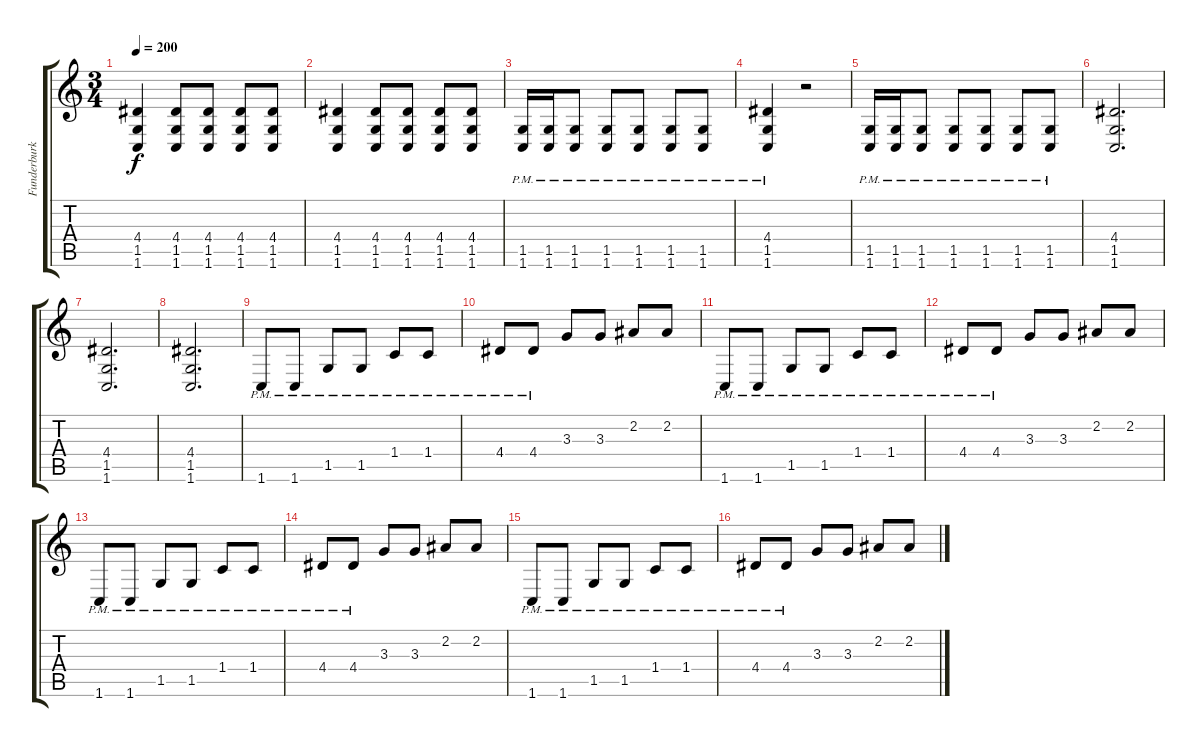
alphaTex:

\track ("Funderburk Rhythm" "Funderburk") {instrument overdrivenguitar}
\staff {score tabs}
\tuning (Db4 Ab3 E3 B2 Gb2 B1) {hide}
\ts (3 4)
\tempo 200
\clef g2
\ks c
(4.4 1.5 1.6).4{dy f} (4.4 1.5 1.6).8 (4.4 1.5 1.6).8 (4.4 1.5 1.6).8 (4.4 1.5 1.6).8 |
(4.4 1.5 1.6).4 (4.4 1.5 1.6).8 (4.4 1.5 1.6).8 (4.4 1.5 1.6).8 (4.4 1.5 1.6).8 |
(1.5{pm} 1.6{pm}).16 (1.5{pm} 1.6{pm}).16 (1.5{pm} 1.6{pm}).8 (1.5{pm} 1.6{pm}).8 (1.5{pm} 1.6{pm}).8 (1.5{pm} 1.6{pm}).8 (1.5{pm} 1.6{pm}).8 |
(4.4{pm} 1.5{pm} 1.6{pm}).4 r.2 |
(1.5{pm} 1.6{pm}).16 (1.5{pm} 1.6{pm}).16 (1.5{pm} 1.6{pm}).8 (1.5{pm} 1.6{pm}).8 (1.5{pm} 1.6{pm}).8 (1.5{pm} 1.6{pm}).8 (1.5{pm} 1.6{pm}).8 |
(4.4 1.5 1.6).2{d} |
(4.4 1.5 1.6).2{d} |
(4.4 1.5 1.6).2{d} |
1.6{pm}.8 1.6{pm}.8 1.5{pm}.8 1.5{pm}.8 1.4{pm}.8 1.4{pm}.8 |
4.4{pm}.8 4.4{pm}.8 3.3.8 3.3.8 2.2.8 2.2.8 |
1.6{pm}.8 1.6{pm}.8 1.5{pm}.8 1.5{pm}.8 1.4{pm}.8 1.4{pm}.8 |
4.4{pm}.8 4.4{pm}.8 3.3.8 3.3.8 2.2.8 2.2.8 |
1.6{pm}.8 1.6{pm}.8 1.5{pm}.8 1.5{pm}.8 1.4{pm}.8 1.4{pm}.8 |
4.4{pm}.8 4.4{pm}.8 3.3.8 3.3.8 2.2.8 2.2.8 |
1.6{pm}.8 1.6{pm}.8 1.5{pm}.8 1.5{pm}.8 1.4{pm}.8 1.4{pm}.8 |
4.4{pm}.8 4.4{pm}.8 3.3.8 3.3.8 2.2.8 2.2.8
